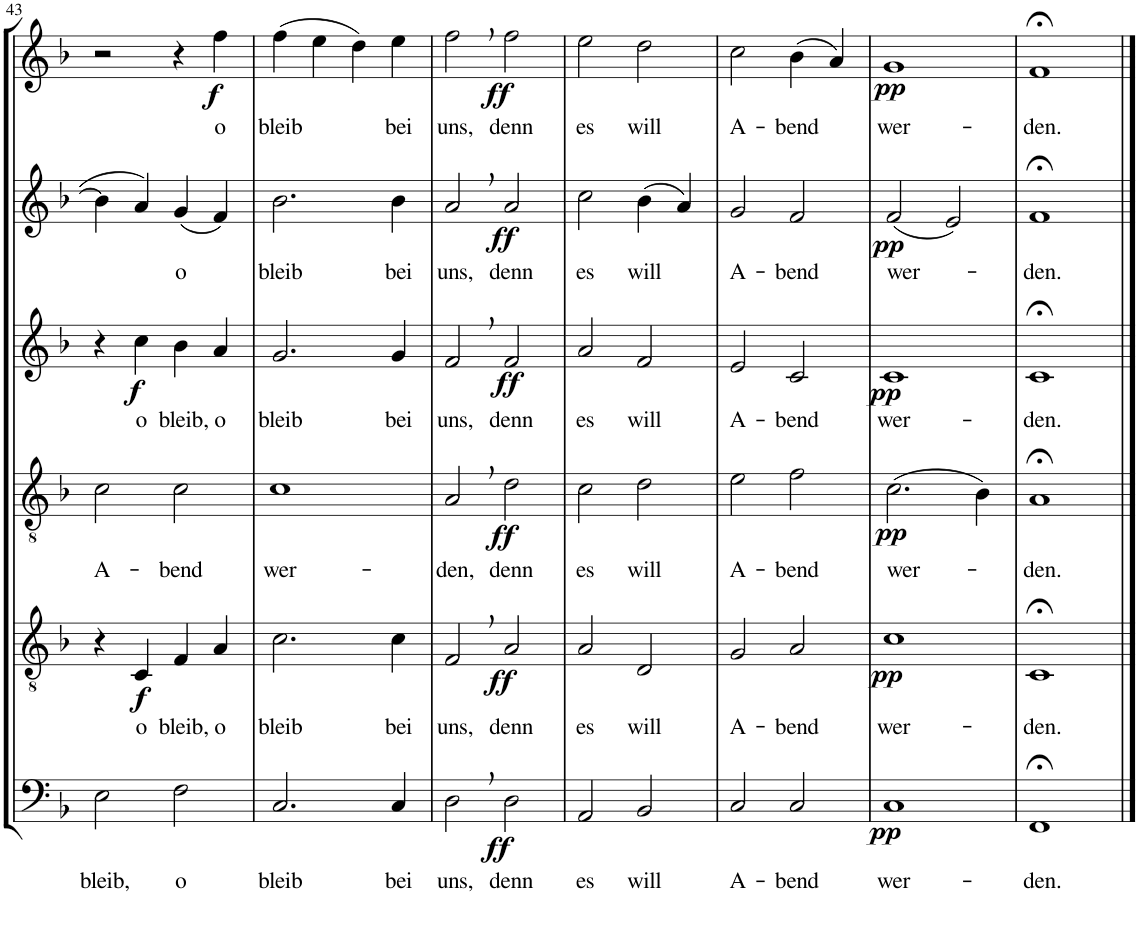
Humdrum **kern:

**kern	**text	**dynam	**kern	**text	**dynam	**kern	**text	**dynam	**kern	**text	**dynam	**kern	**text	**dynam	**kern	**text	**dynam
*part6	*part6	*part6	*part5	*part5	*part5	*part4	*part4	*part4	*part3	*part3	*part3	*part2	*part2	*part2	*part1	*part1	*part1
*staff6	*staff6	*staff6	*staff5	*staff5	*staff5	*staff4	*staff4	*staff4	*staff3	*staff3	*staff3	*staff2	*staff2	*staff2	*staff1	*staff1	*staff1
*I"Bassi	*	*	*I"Tenori II	*	*	*I"Tenori I	*	*	*I"Contralti	*	*	*I"Soprani II	*	*	*I"Soprani I	*	*
!!LO:PB:g=z
*clefF4	*	*	*clefGv2	*	*	*clefGv2	*	*	*clefG2	*	*	*clefG2	*	*	*clefG2	*	*
*	*	*	*	*	*	*	*	*	*	*	*	*Trd1c2	*	*	*Trd1c2	*	*
*k[b-]	*	*	*k[b-]	*	*	*k[b-]	*	*	*k[b-]	*	*	*k[b-]	*	*	*k[b-]	*	*
*F:	*	*	*F:	*	*	*F:	*	*	*F:	*	*	*F:	*	*	*F:	*	*
*M4/4	*	*	*M4/4	*	*	*M4/4	*	*	*M4/4	*	*	*M4/4	*	*	*M4/4	*	*
=43	=43	=43	=43	=43	=43	=43	=43	=43	=43	=43	=43	=43	=43	=43	=43	=43	=43
!	!LO:LY:b	!	!	!	!	!	!LO:LY:b	!	!	!	!	!	!	!	!	!	!
2E\	bleib,	.	4r	.	.	2c\	A-	.	4r	.	.	4b-\]	.	.	2r	.	.
!	!	!	!	!LO:LY:b	!LO:DY:b	!	!	!	!	!LO:LY:b	!LO:DY:b	!	!	!	!	!	!
.	.	.	4C/	o	f	.	.	.	4cc\	o	f	4a/	.	.	.	.	.
!	!LO:LY:b	!	!	!LO:LY:b	!	!	!LO:LY:b	!	!	!LO:LY:b	!	!	!LO:LY:b	!	!	!	!
2F\	o	.	4F/	bleib,	.	2c\	-bend	.	4b-\	bleib,	.	(4g/	o	.	4r	.	.
!	!	!	!	!LO:LY:b	!	!	!	!	!	!LO:LY:b	!	!	!	!	!	!LO:LY:b	!LO:DY:b
.	.	.	4A/	o	.	.	.	.	4a/	o	.	4f/)	.	.	4ff\	o	f
=44	=44	=44	=44	=44	=44	=44	=44	=44	=44	=44	=44	=44	=44	=44	=44	=44	=44
!	!LO:LY:b	!	!	!LO:LY:b	!	!	!LO:LY:b	!	!	!LO:LY:b	!	!	!LO:LY:b	!	!	!LO:LY:b	!
2.C/	bleib	.	2.c\	bleib	.	1c	wer-	.	2.g/	bleib	.	2.b-\	bleib	.	(4ff\	bleib	.
.	.	.	.	.	.	.	.	.	.	.	.	.	.	.	4ee\	.	.
.	.	.	.	.	.	.	.	.	.	.	.	.	.	.	4dd\)	.	.
!	!LO:LY:b	!	!	!LO:LY:b	!	!	!	!	!	!LO:LY:b	!	!	!LO:LY:b	!	!	!LO:LY:b	!
4C/	bei	.	4c\	bei	.	.	.	.	4g/	bei	.	4b-\	bei	.	4ee\	bei	.
=45	=45	=45	=45	=45	=45	=45	=45	=45	=45	=45	=45	=45	=45	=45	=45	=45	=45
!	!LO:LY:b	!	!	!LO:LY:b	!	!	!LO:LY:b	!	!	!LO:LY:b	!	!	!LO:LY:b	!	!	!LO:LY:b	!
2D,\	uns,	.	2F,/	uns,	.	2A,/	-den,	.	2f,/	uns,	.	2a,/	uns,	.	2ff,\	uns,	.
!	!LO:LY:b	!LO:DY:b	!	!LO:LY:b	!LO:DY:b	!	!LO:LY:b	!LO:DY:b	!	!LO:LY:b	!LO:DY:b	!	!LO:LY:b	!LO:DY:b	!	!LO:LY:b	!LO:DY:b
2D\	denn	ff	2A/	denn	ff	2d\	denn	ff	2f/	denn	ff	2a/	denn	ff	2ff\	denn	ff
=46	=46	=46	=46	=46	=46	=46	=46	=46	=46	=46	=46	=46	=46	=46	=46	=46	=46
!	!LO:LY:b	!	!	!LO:LY:b	!	!	!LO:LY:b	!	!	!LO:LY:b	!	!	!LO:LY:b	!	!	!LO:LY:b	!
2AA/	es	.	2A/	es	.	2c\	es	.	2a/	es	.	2cc\	es	.	2ee\	es	.
!	!LO:LY:b	!	!	!LO:LY:b	!	!	!LO:LY:b	!	!	!LO:LY:b	!	!	!LO:LY:b	!	!	!LO:LY:b	!
2BB-/	will	.	2D/	will	.	2d\	will	.	2f/	will	.	(4b-\	will	.	2dd\	will	.
.	.	.	.	.	.	.	.	.	.	.	.	4a/)	.	.	.	.	.
=47	=47	=47	=47	=47	=47	=47	=47	=47	=47	=47	=47	=47	=47	=47	=47	=47	=47
!	!LO:LY:b	!	!	!LO:LY:b	!	!	!LO:LY:b	!	!	!LO:LY:b	!	!	!LO:LY:b	!	!	!LO:LY:b	!
2C/	A-	.	2G/	A-	.	2e\	A-	.	2e/	A-	.	2g/	A-	.	2cc\	A-	.
!	!LO:LY:b	!	!	!LO:LY:b	!	!	!LO:LY:b	!	!	!LO:LY:b	!	!	!LO:LY:b	!	!	!LO:LY:b	!
2C/	-bend	.	2A/	-bend	.	2f\	-bend	.	2c/	-bend	.	2f/	-bend	.	(4b-\	-bend	.
.	.	.	.	.	.	.	.	.	.	.	.	.	.	.	4a/)	.	.
=48	=48	=48	=48	=48	=48	=48	=48	=48	=48	=48	=48	=48	=48	=48	=48	=48	=48
!	!LO:LY:b	!LO:DY:b	!	!LO:LY:b	!LO:DY:b	!	!LO:LY:b	!LO:DY:b	!	!LO:LY:b	!LO:DY:b	!	!LO:LY:b	!LO:DY:b	!	!LO:LY:b	!LO:DY:b
1C	wer-	pp	1c	wer-	pp	(2.c\	wer-	pp	1c	wer-	pp	(2f/	wer-	pp	1g	wer-	pp
.	.	.	.	.	.	.	.	.	.	.	.	2e/)	.	.	.	.	.
.	.	.	.	.	.	4B-\)	.	.	.	.	.	.	.	.	.	.	.
=49	=49	=49	=49	=49	=49	=49	=49	=49	=49	=49	=49	=49	=49	=49	=49	=49	=49
!	!LO:LY:b	!	!	!LO:LY:b	!	!	!LO:LY:b	!	!	!LO:LY:b	!	!	!LO:LY:b	!	!	!LO:LY:b	!
1FF;<	-den.	.	1C;<	-den.	.	1A;<	-den.	.	1c;<	-den.	.	1f;<	-den.	.	1f;<	-den.	.
==	==	==	==	==	==	==	==	==	==	==	==	==	==	==	==	==	==
*-	*-	*-	*-	*-	*-	*-	*-	*-	*-	*-	*-	*-	*-	*-	*-	*-	*-
